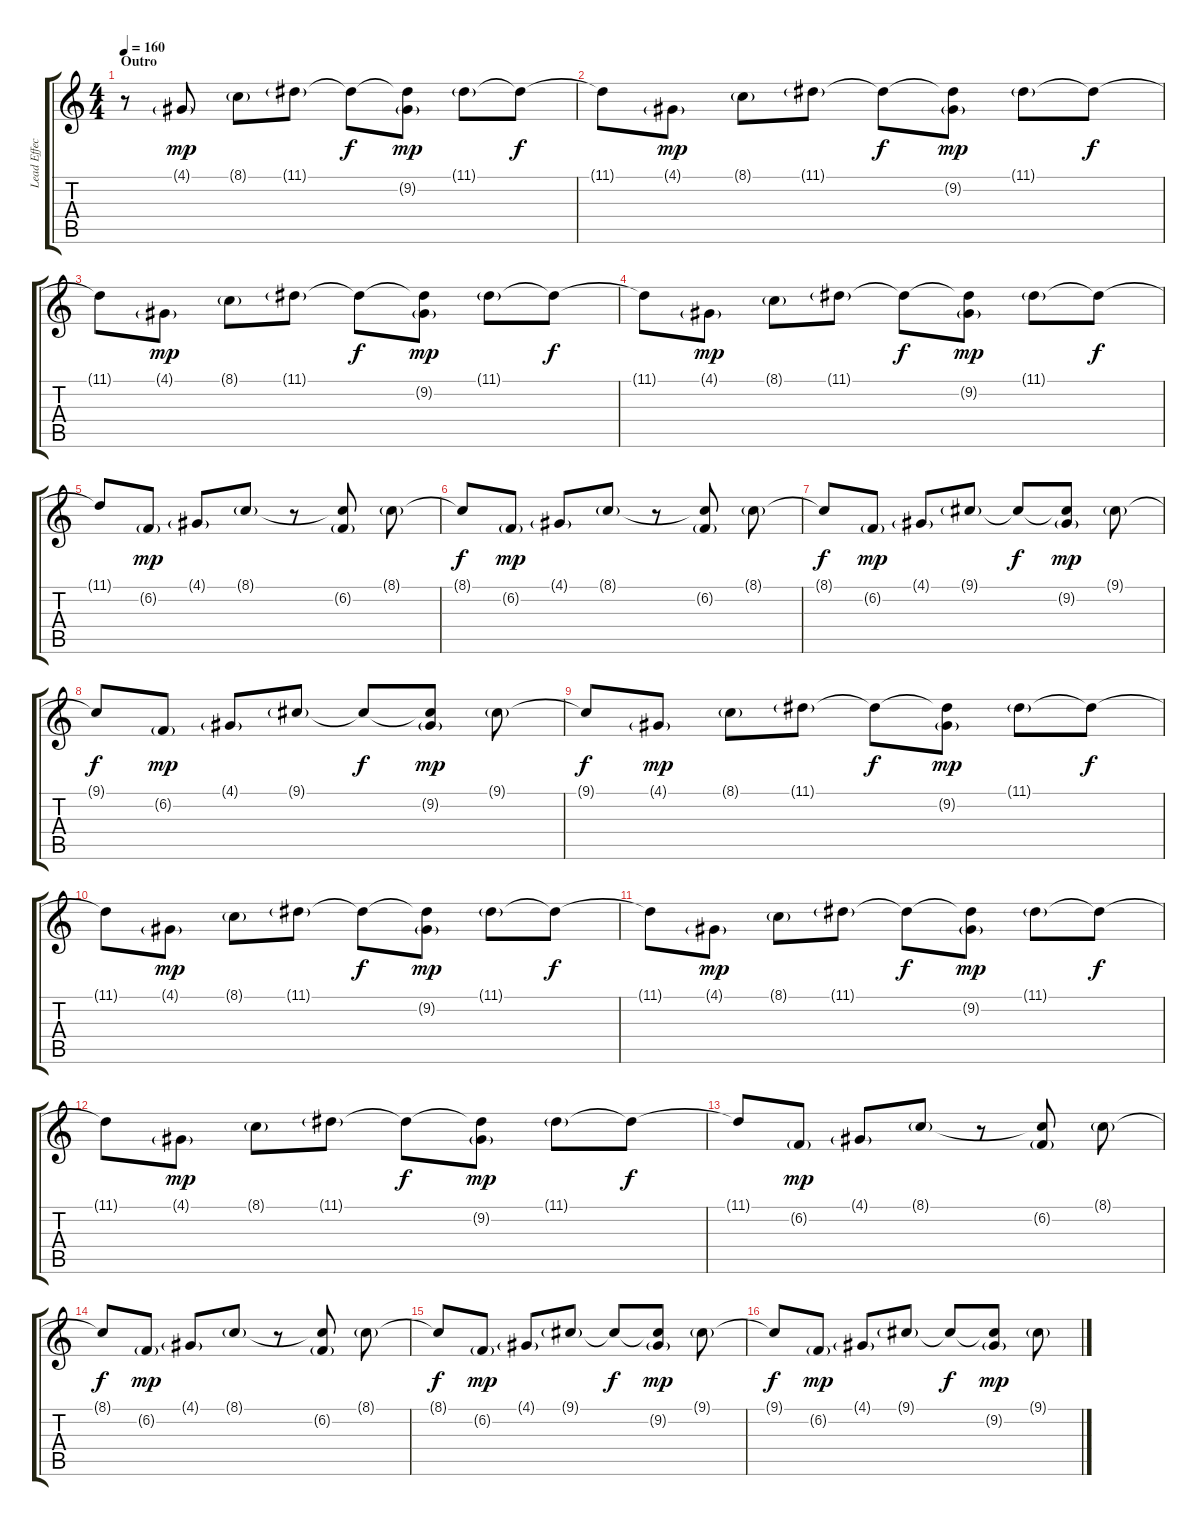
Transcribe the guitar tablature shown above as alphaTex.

\track ("Lead Effect" "Lead Effec") {instrument lead1square}
\staff {score tabs}
\tuning (E4 B3 G3 D3 A2 E2) {hide}
\ts (4 4)
\section ("" "Outro")
\tempo 160
\clef g2
\ks c
r.8{dy f} 4.1{g}.8{dy mp} 8.1{g}.8 11.1{g}.8 11.1{t}.8{dy f} (11.1{t} 9.2{g}).8{dy mp} 11.1{g}.8 11.1{t}.8{dy f} |
11.1{t}.8 4.1{g}.8{dy mp} 8.1{g}.8 11.1{g}.8 11.1{t}.8{dy f} (11.1{t} 9.2{g}).8{dy mp} 11.1{g}.8 11.1{t}.8{dy f} |
11.1{t}.8 4.1{g}.8{dy mp} 8.1{g}.8 11.1{g}.8 11.1{t}.8{dy f} (11.1{t} 9.2{g}).8{dy mp} 11.1{g}.8 11.1{t}.8{dy f} |
11.1{t}.8 4.1{g}.8{dy mp} 8.1{g}.8 11.1{g}.8 11.1{t}.8{dy f} (11.1{t} 9.2{g}).8{dy mp} 11.1{g}.8 11.1{t}.8{dy f} |
11.1{t}.8 6.2{g}.8{dy mp} 4.1{g}.8 8.1{g}.8 r.8 (8.1{t} 6.2{g}).8 8.1{g}.8 |
8.1{t}.8{dy f} 6.2{g}.8{dy mp} 4.1{g}.8 8.1{g}.8 r.8 (8.1{t} 6.2{g}).8 8.1{g}.8 |
8.1{t}.8{dy f} 6.2{g}.8{dy mp} 4.1{g}.8 9.1{g}.8 9.1{t}.8{dy f} (9.1{t} 9.2{g}).8{dy mp} 9.1{g}.8 |
9.1{t}.8{dy f} 6.2{g}.8{dy mp} 4.1{g}.8 9.1{g}.8 9.1{t}.8{dy f} (9.1{t} 9.2{g}).8{dy mp} 9.1{g}.8 |
9.1{t}.8{dy f} 4.1{g}.8{dy mp} 8.1{g}.8 11.1{g}.8 11.1{t}.8{dy f} (11.1{t} 9.2{g}).8{dy mp} 11.1{g}.8 11.1{t}.8{dy f} |
11.1{t}.8 4.1{g}.8{dy mp} 8.1{g}.8 11.1{g}.8 11.1{t}.8{dy f} (11.1{t} 9.2{g}).8{dy mp} 11.1{g}.8 11.1{t}.8{dy f} |
11.1{t}.8 4.1{g}.8{dy mp} 8.1{g}.8 11.1{g}.8 11.1{t}.8{dy f} (11.1{t} 9.2{g}).8{dy mp} 11.1{g}.8 11.1{t}.8{dy f} |
11.1{t}.8 4.1{g}.8{dy mp} 8.1{g}.8 11.1{g}.8 11.1{t}.8{dy f} (11.1{t} 9.2{g}).8{dy mp} 11.1{g}.8 11.1{t}.8{dy f} |
11.1{t}.8 6.2{g}.8{dy mp} 4.1{g}.8 8.1{g}.8 r.8 (8.1{t} 6.2{g}).8 8.1{g}.8 |
8.1{t}.8{dy f} 6.2{g}.8{dy mp} 4.1{g}.8 8.1{g}.8 r.8 (8.1{t} 6.2{g}).8 8.1{g}.8 |
8.1{t}.8{dy f} 6.2{g}.8{dy mp} 4.1{g}.8 9.1{g}.8 9.1{t}.8{dy f} (9.1{t} 9.2{g}).8{dy mp} 9.1{g}.8 |
9.1{t}.8{dy f} 6.2{g}.8{dy mp} 4.1{g}.8 9.1{g}.8 9.1{t}.8{dy f} (9.1{t} 9.2{g}).8{dy mp} 9.1{g}.8
